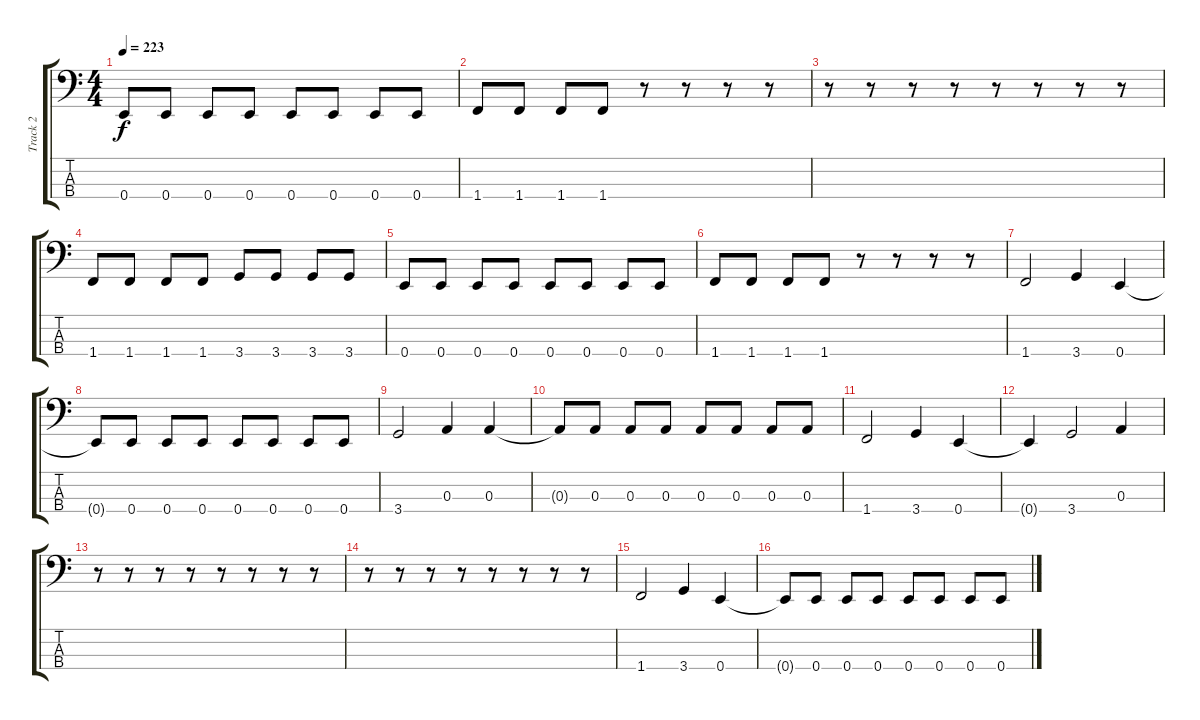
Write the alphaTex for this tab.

\track ("Track 2" "Track 2") {instrument slapbass1}
\staff {score tabs}
\tuning (G2 D2 A1 E1) {hide}
\ts (4 4)
\tempo 223
\clef f4
\ks c
0.4.8{dy f} 0.4.8 0.4.8 0.4.8 0.4.8 0.4.8 0.4.8 0.4.8 |
1.4.8 1.4.8 1.4.8 1.4.8 r.8 r.8 r.8 r.8 |
r.8 r.8 r.8 r.8 r.8 r.8 r.8 r.8 |
1.4.8 1.4.8 1.4.8 1.4.8 3.4.8 3.4.8 3.4.8 3.4.8 |
0.4.8 0.4.8 0.4.8 0.4.8 0.4.8 0.4.8 0.4.8 0.4.8 |
1.4.8 1.4.8 1.4.8 1.4.8 r.8 r.8 r.8 r.8 |
1.4.2 3.4.4 0.4.4 |
0.4{t}.8 0.4.8 0.4.8 0.4.8 0.4.8 0.4.8 0.4.8 0.4.8 |
3.4.2 0.3.4 0.3.4 |
0.3{t}.8 0.3.8 0.3.8 0.3.8 0.3.8 0.3.8 0.3.8 0.3.8 |
1.4.2 3.4.4 0.4.4 |
0.4{t}.4 3.4.2 0.3.4 |
r.8 r.8 r.8 r.8 r.8 r.8 r.8 r.8 |
r.8 r.8 r.8 r.8 r.8 r.8 r.8 r.8 |
1.4.2 3.4.4 0.4.4 |
0.4{t}.8 0.4.8 0.4.8 0.4.8 0.4.8 0.4.8 0.4.8 0.4.8
